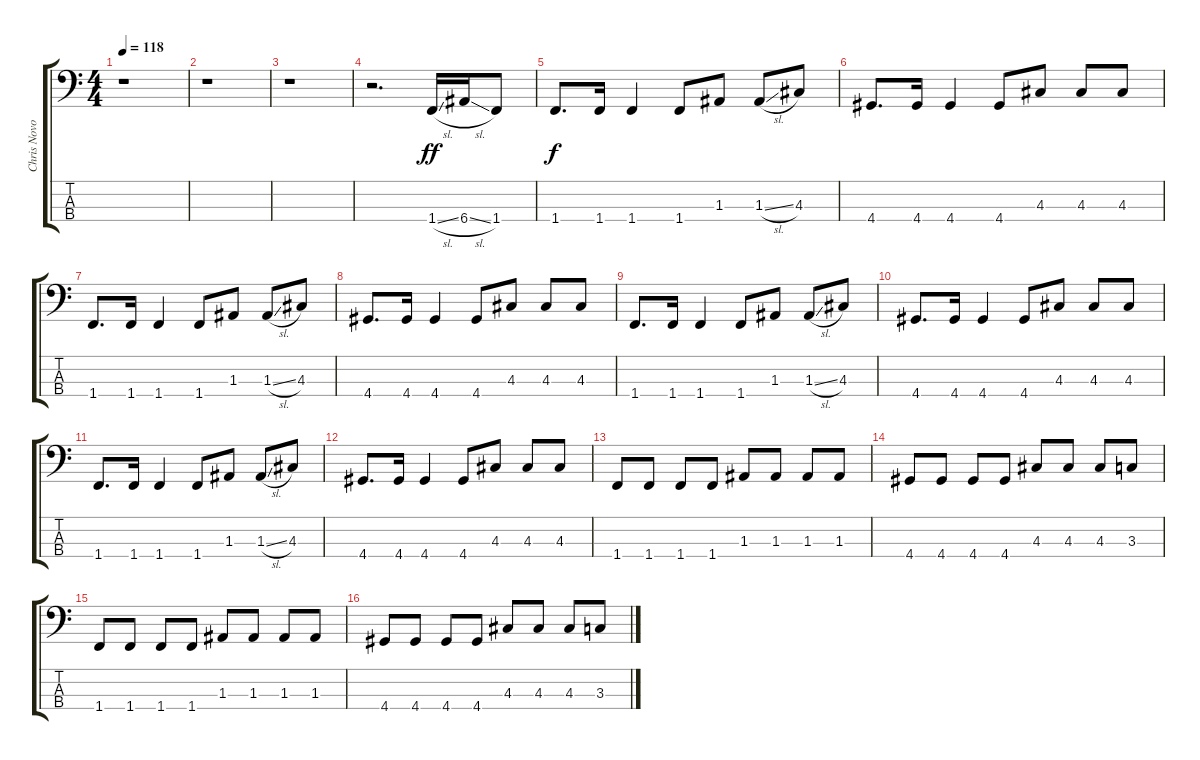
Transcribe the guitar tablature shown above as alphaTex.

\track ("Chris Novoselic" "Chris Novo") {instrument electricbassfinger}
\staff {score tabs}
\tuning (G2 D2 A1 E1) {hide}
\ts (4 4)
\tempo 118
\clef f4
\ks c
r.1{dy ff instrument electricbassfinger} |
r.1 |
r.1 |
r.2{d} 1.4{sl}.16 6.4{sl}.16 1.4.8 |
1.4.8{d dy f} 1.4.16 1.4.4 1.4.8 1.3.8 1.3{sl}.8 4.3.8 |
4.4.8{d} 4.4.16 4.4.4 4.4.8 4.3.8 4.3.8 4.3.8 |
1.4.8{d} 1.4.16 1.4.4 1.4.8 1.3.8 1.3{sl}.8 4.3.8 |
4.4.8{d} 4.4.16 4.4.4 4.4.8 4.3.8 4.3.8 4.3.8 |
1.4.8{d} 1.4.16 1.4.4 1.4.8 1.3.8 1.3{sl}.8 4.3.8 |
4.4.8{d} 4.4.16 4.4.4 4.4.8 4.3.8 4.3.8 4.3.8 |
1.4.8{d} 1.4.16 1.4.4 1.4.8 1.3.8 1.3{sl}.8 4.3.8 |
4.4.8{d} 4.4.16 4.4.4 4.4.8 4.3.8 4.3.8 4.3.8 |
1.4.8 1.4.8 1.4.8 1.4.8 1.3.8 1.3.8 1.3.8 1.3.8 |
4.4.8 4.4.8 4.4.8 4.4.8 4.3.8 4.3.8 4.3.8 3.3.8 |
1.4.8 1.4.8 1.4.8 1.4.8 1.3.8 1.3.8 1.3.8 1.3.8 |
4.4.8 4.4.8 4.4.8 4.4.8 4.3.8 4.3.8 4.3.8 3.3.8
